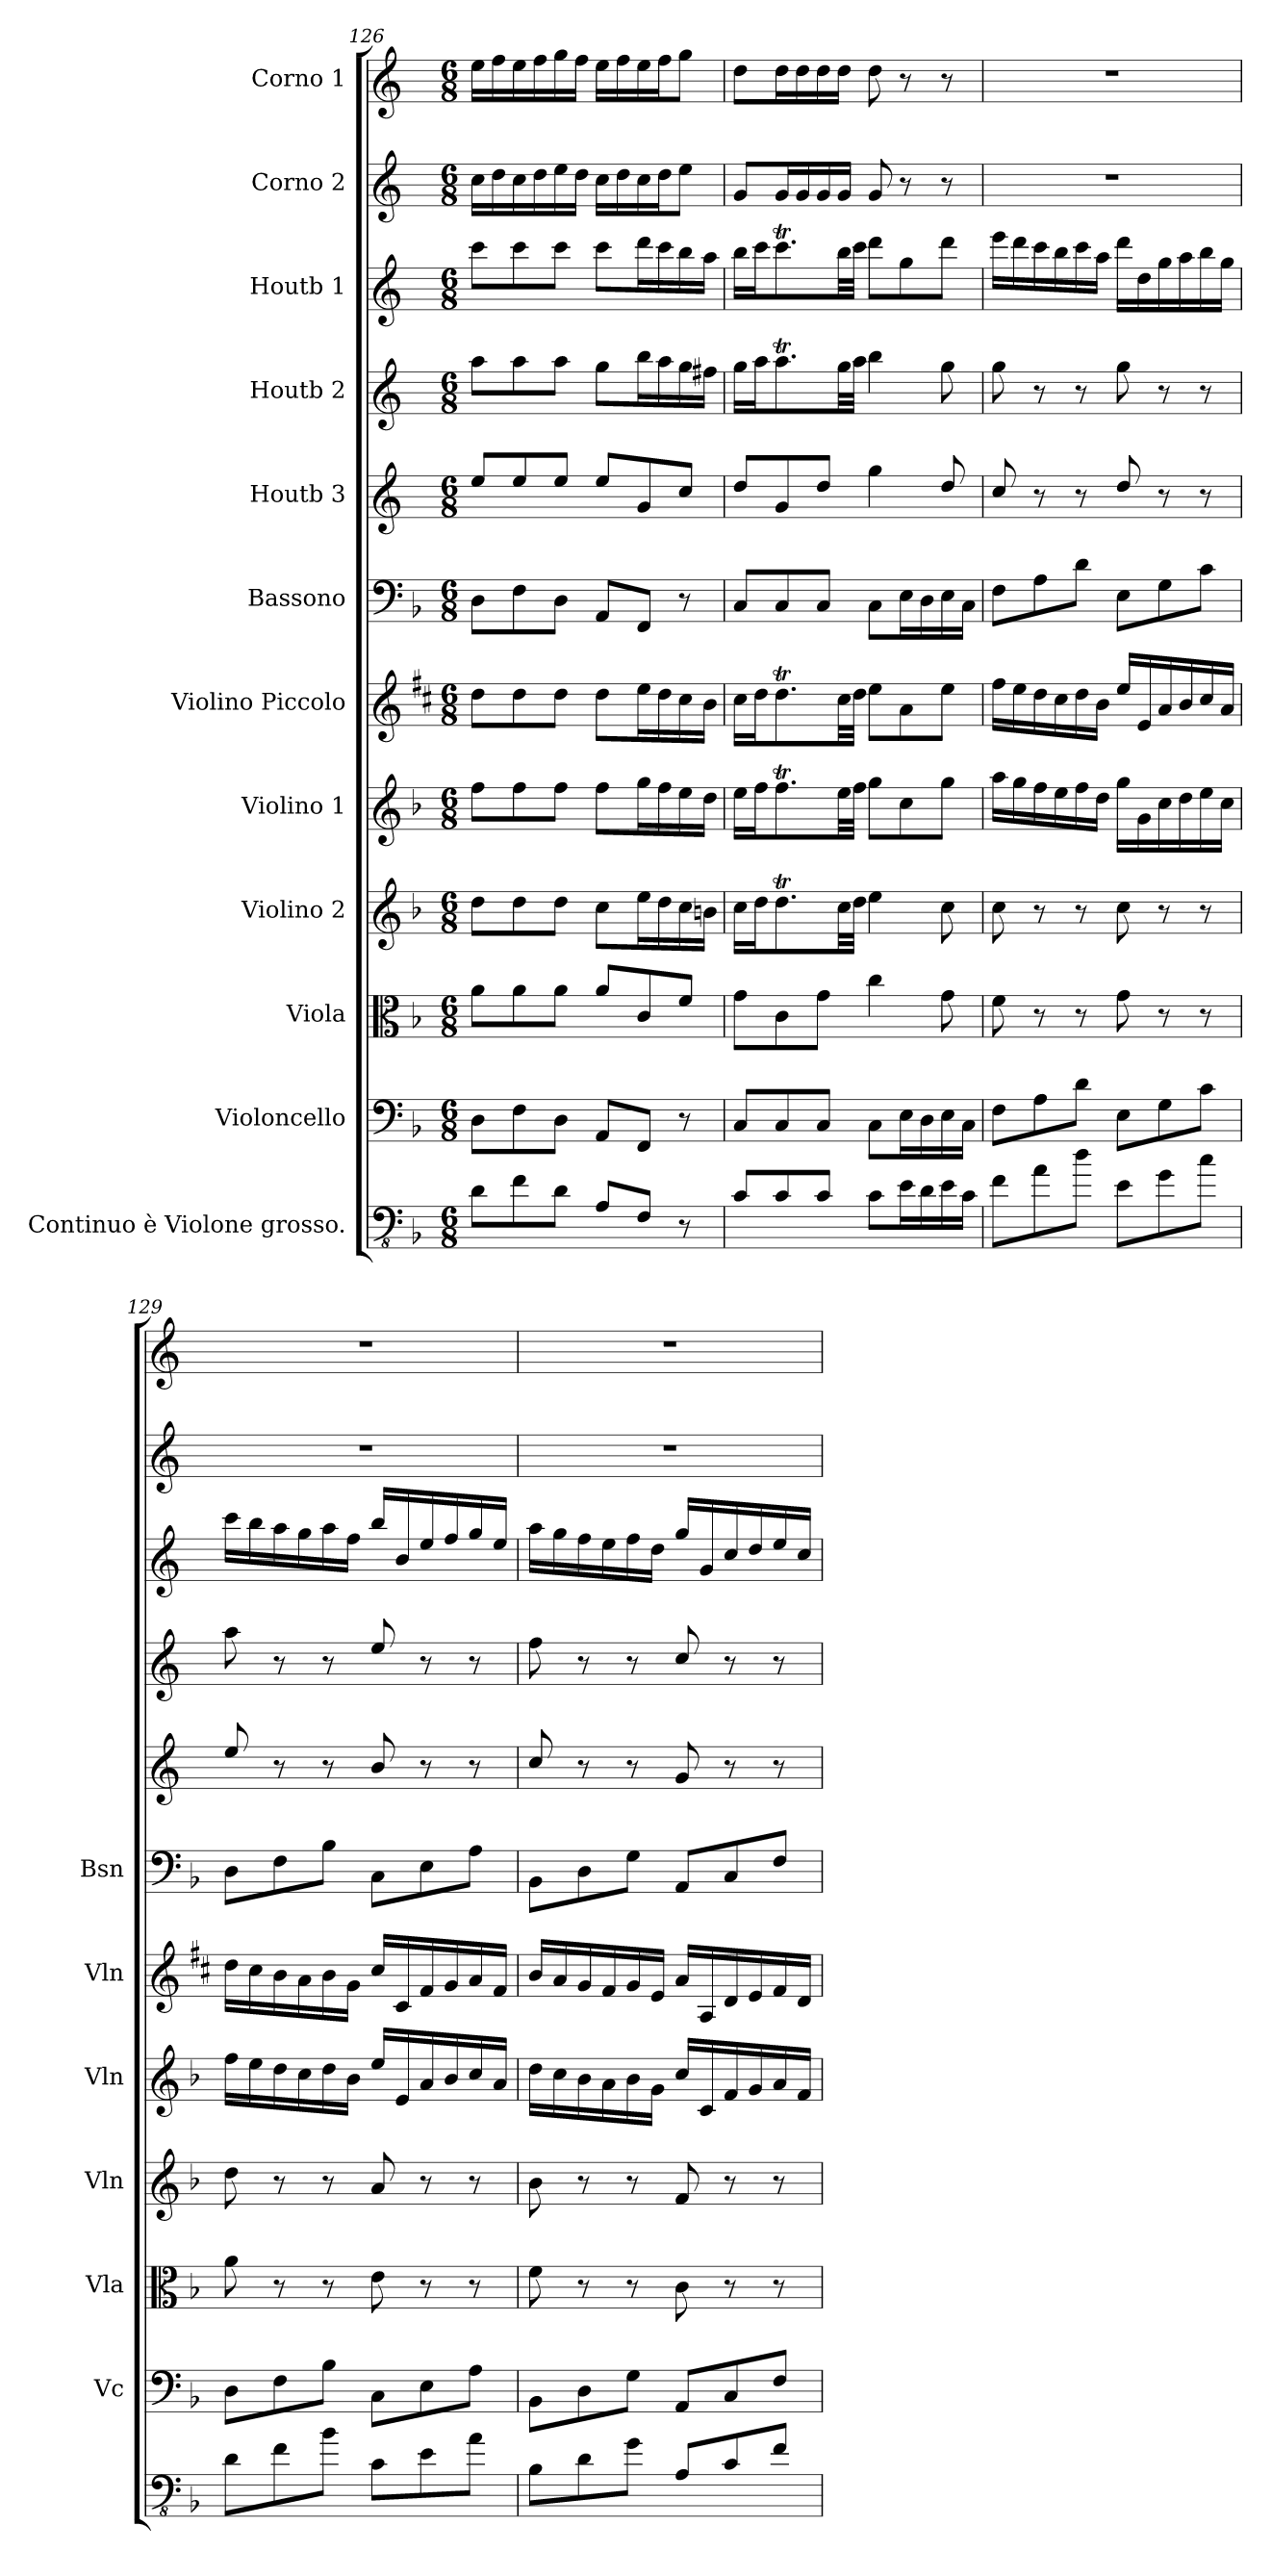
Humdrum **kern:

**kern	**kern	**kern	**kern	**kern	**kern	**kern	**kern	**kern	**kern	**kern	**kern
*part12	*part11	*part10	*part9	*part8	*part7	*part6	*part5	*part4	*part3	*part2	*part1
*staff12	*staff11	*staff10	*staff9	*staff8	*staff7	*staff6	*staff5	*staff4	*staff3	*staff2	*staff1
*I"Continuo è Violone grosso.	*I"Violoncello	*I"Viola	*I"Violino 2	*I"Violino 1	*I"Violino Piccolo	*I"Bassono	*I"Houtb 3	*I"Houtb 2	*I"Houtb 1	*I"Corno 2	*I"Corno 1
*	*I'Vc	*I'Vla	*I'Vln	*I'Vln	*I'Vln	*I'Bsn	*	*	*	*	*
*clefFv4	*clefF4	*clefC3	*clefG2	*clefG2	*clefG2	*clefF4	*clefG2	*clefG2	*clefG2	*clefG2	*clefG2
*ITrd7c12	*	*	*	*	*ITrd-2c-3	*	*ITrd4c7	*ITrd4c7	*ITrd4c7	*ITrd4c7	*ITrd4c7
*k[b-]	*k[b-]	*k[b-]	*k[b-]	*k[b-]	*k[b-]	*k[b-]	*k[b-]	*k[b-]	*k[b-]	*k[b-]	*k[b-]
*M6/8	*M6/8	*M6/8	*M6/8	*M6/8	*M6/8	*M6/8	*M6/8	*M6/8	*M6/8	*M6/8	*M6/8
=126	=126	=126	=126	=126	=126	=126	=126	=126	=126	=126	=126
8DD\L	8D\L	8a\L	8dd\L	8ff\L	8ff\L	8D\L	8a/L	8dd\L	8ff\L	16f\LL	16a\LL
.	.	.	.	.	.	.	.	.	.	16g\	16b-\
8FF\	8F\	8a\	8dd\	8ff\	8ff\	8F\	8a/	8dd\	8ff\	16f\	16a\
.	.	.	.	.	.	.	.	.	.	16g\	16b-\
8DD\J	8D\J	8a\J	8dd\J	8ff\J	8ff\J	8D\J	8a/J	8dd\J	8ff\J	16a\	16cc\
.	.	.	.	.	.	.	.	.	.	16g\JJ	16b-\JJ
8AAA/L	8AA/L	8a\L	8cc\L	8ff\L	8ff\L	8AA/L	8a/L	8cc\L	8ff\L	16f\LL	16a\LL
.	.	.	.	.	.	.	.	.	.	16g\	16b-\
8FFF/J	8FF/J	8c/	16ee\L	16gg\L	16gg\L	8FF/J	8c/	16ee\L	16gg\L	16f\	16a\
.	.	.	16dd\	16ff\	16ff\	.	.	16dd\	16ff\	16g\J	16b-\J
8r	8r	8f/J	16cc\	16ee\	16ee\	8r	8f/J	16cc\	16ee\	8a\J	8cc\J
.	.	.	16bn\JJ	16dd\JJ	16dd\JJ	.	.	16bn\JJ	16dd\JJ	.	.
=127	=127	=127	=127	=127	=127	=127	=127	=127	=127	=127	=127
8CC/L	8C/L	8g\L	16cc\LL	16ee\LL	16ee\LL	8C/L	8g/L	16cc\LL	16ee\LL	8c/L	8g\L
.	.	.	16dd\J	16ff\J	16ff\J	.	.	16dd\J	16ff\J	.	.
8CC/	8C/	8c\	8.ddT\	8.ffT\	8.ffT\	8C/	8c/	8.ddT\	8.ffT\	16c/L	16g\L
.	.	.	.	.	.	.	.	.	.	16c/	16g\
8CC/J	8C/J	8g\J	.	.	.	8C/J	8g/J	.	.	16c/	16g\
.	.	.	32cc\LL	32ee\LL	32ee\LL	.	.	32cc\LL	32ee\LL	16c/JJ	16g\JJ
.	.	.	32dd\JJJ	32ff\JJJ	32ff\JJJ	.	.	32dd\JJJ	32ff\JJJ	.	.
8CC\L	8C\L	4cc\	4ee\	8gg\L	8gg\L	8C\L	4cc\	4ee\	8gg\L	8c/	8g\
16EE\L	16E\L	.	.	8cc\	8cc\	16E\L	.	.	8cc\	8r	8r
16DD\	16D\	.	.	.	.	16D\	.	.	.	.	.
16EE\	16E\	8g\	8cc\	8gg\J	8gg\J	16E\	8g/	8cc\	8gg\J	8r	8r
16CC\JJ	16C\JJ	.	.	.	.	16C\JJ	.	.	.	.	.
=128	=128	=128	=128	=128	=128	=128	=128	=128	=128	=128	=128
8FF\L	8F\L	8f\	8cc\	16aa\LL	16aa\LL	8F\L	8f/	8cc\	16aa\LL	2.r	2.r
.	.	.	.	16gg\	16gg\	.	.	.	16gg\	.	.
8AA\	8A\	8r	8r	16ff\	16ff\	8A\	8r	8r	16ff\	.	.
.	.	.	.	16ee\	16ee\	.	.	.	16ee\	.	.
8D\J	8d\J	8r	8r	16ff\	16ff\	8d\J	8r	8r	16ff\	.	.
.	.	.	.	16dd\JJ	16dd\JJ	.	.	.	16dd\JJ	.	.
8EE\L	8E\L	8g\	8cc\	16gg\LL	16gg/LL	8E\L	8g/	8cc\	16gg\LL	.	.
.	.	.	.	16g\	16g/	.	.	.	16g\	.	.
8GG\	8G\	8r	8r	16cc\	16cc/	8G\	8r	8r	16cc\	.	.
.	.	.	.	16dd\	16dd/	.	.	.	16dd\	.	.
8C\J	8c\J	8r	8r	16ee\	16ee/	8c\J	8r	8r	16ee\	.	.
.	.	.	.	16cc\JJ	16cc/JJ	.	.	.	16cc\JJ	.	.
=129	=129	=129	=129	=129	=129	=129	=129	=129	=129	=129	=129
8DD\L	8D\L	8a\	8dd\	16ff\LL	16ff\LL	8D\L	8a/	8dd\	16ff\LL	2.r	2.r
.	.	.	.	16ee\	16ee\	.	.	.	16ee\	.	.
8FF\	8F\	8r	8r	16dd\	16dd\	8F\	8r	8r	16dd\	.	.
.	.	.	.	16cc\	16cc\	.	.	.	16cc\	.	.
8BB-\J	8B-\J	8r	8r	16dd\	16dd\	8B-\J	8r	8r	16dd\	.	.
.	.	.	.	16b-\JJ	16b-\JJ	.	.	.	16b-\JJ	.	.
8CC\L	8C\L	8e\	8a/	16ee/LL	16ee/LL	8C\L	8e/	8a/	16ee/LL	.	.
.	.	.	.	16e/	16e/	.	.	.	16e/	.	.
8EE\	8E\	8r	8r	16a/	16a/	8E\	8r	8r	16a/	.	.
.	.	.	.	16b-/	16b-/	.	.	.	16b-/	.	.
8AA\J	8A\J	8r	8r	16cc/	16cc/	8A\J	8r	8r	16cc/	.	.
.	.	.	.	16a/JJ	16a/JJ	.	.	.	16a/JJ	.	.
!!LO:PB:g=z
=130	=130	=130	=130	=130	=130	=130	=130	=130	=130	=130	=130
8BBB-\L	8BB-\L	8f\	8b-\	16dd\LL	16dd/LL	8BB-\L	8f/	8b-\	16dd\LL	2.r	2.r
.	.	.	.	16cc\	16cc/	.	.	.	16cc\	.	.
8DD\	8D\	8r	8r	16b-\	16b-/	8D\	8r	8r	16b-\	.	.
.	.	.	.	16a\	16a/	.	.	.	16a\	.	.
8GG\J	8G\J	8r	8r	16b-\	16b-/	8G\J	8r	8r	16b-\	.	.
.	.	.	.	16g\JJ	16g/JJ	.	.	.	16g\JJ	.	.
8AAA/L	8AA/L	8c\	8f/	16cc/LL	16cc/LL	8AA/L	8c/	8f/	16cc/LL	.	.
.	.	.	.	16c/	16c/	.	.	.	16c/	.	.
8CC/	8C/	8r	8r	16f/	16f/	8C/	8r	8r	16f/	.	.
.	.	.	.	16g/	16g/	.	.	.	16g/	.	.
8FF/J	8F/J	8r	8r	16a/	16a/	8F/J	8r	8r	16a/	.	.
.	.	.	.	16f/JJ	16f/JJ	.	.	.	16f/JJ	.	.
=	=	=	=	=	=	=	=	=	=	=	=
*-	*-	*-	*-	*-	*-	*-	*-	*-	*-	*-	*-
